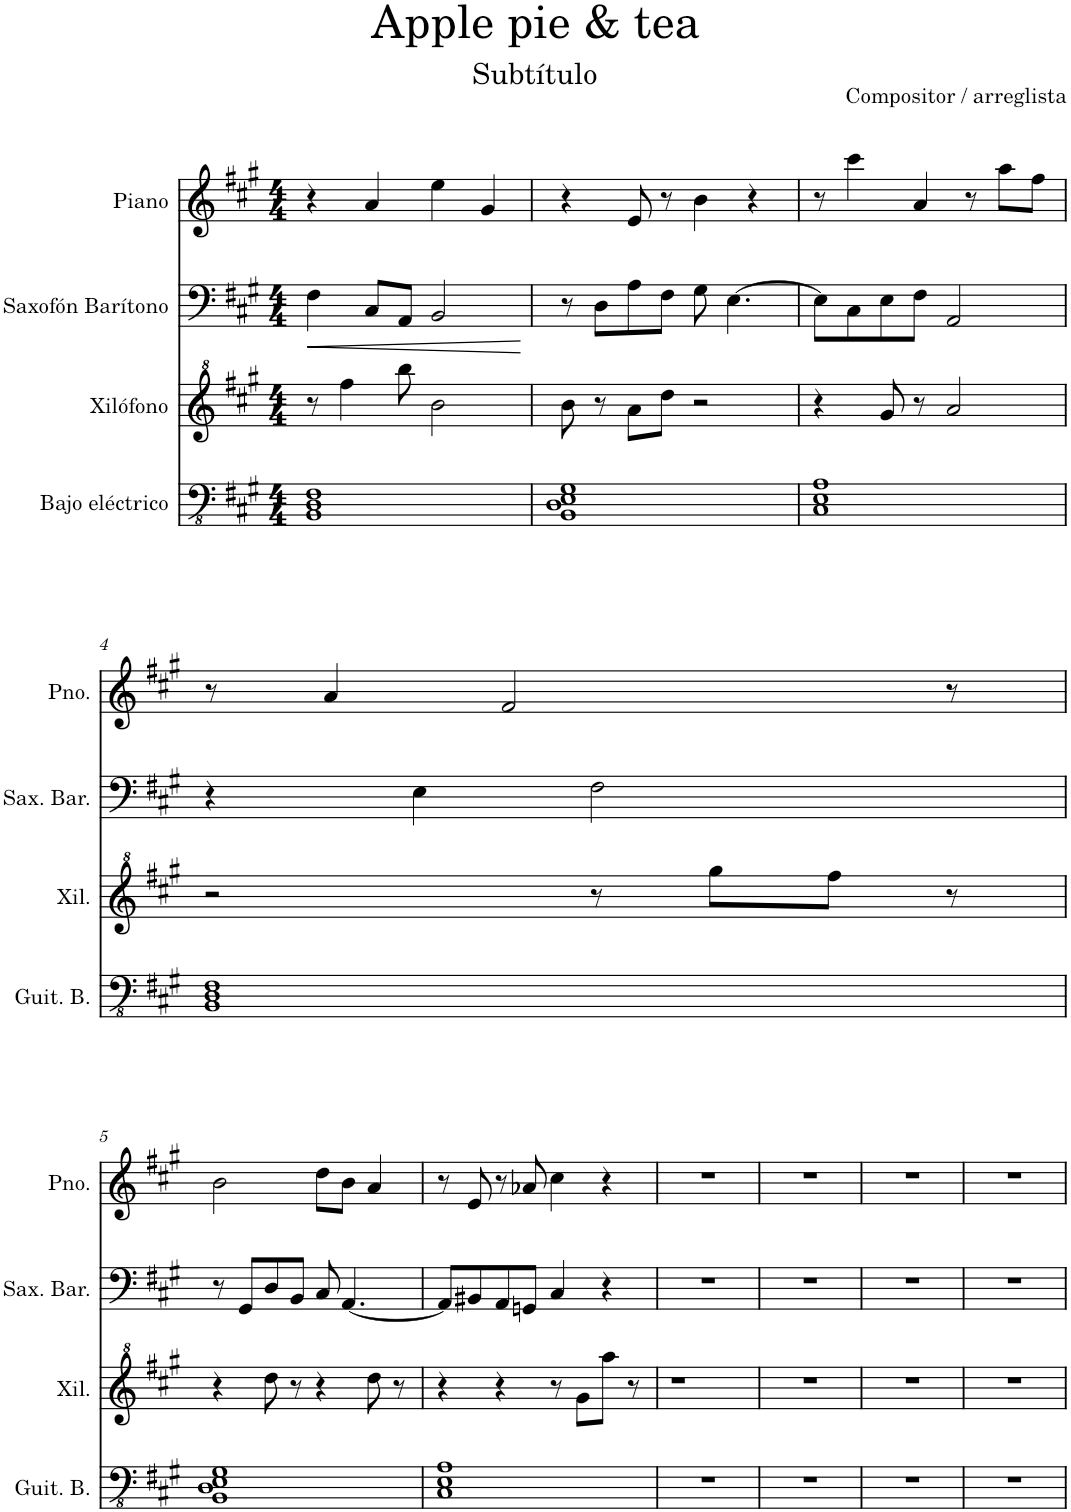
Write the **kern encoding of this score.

**kern	**kern	**kern	**dynam	**kern
*part4	*part3	*part2	*part2	*part1
*staff4	*staff3	*staff2	*staff2	*staff1
*I"Bajo eléctrico	*I"Xilófono	*I"Saxofón Barítono	*	*I"Piano
*	*I'Xil.	*I'Sax. Bar.	*	*I'Pno.
*clefFv4	*clefG^2	*clefF4	*	*clefG2
*	*	*Trd12c21	*	*
*k[f#c#g#]	*k[f#c#g#]	*k[f#c#g#]	*	*k[f#c#g#]
*M4/4	*M4/4	*M4/4	*	*M4/4
=1	=1	=1	=1	=1
!	!	!	!LO:HP:b	!
1BBB 1DD 1FF#	8r	4F#\	<	4r
.	4fff#\	.	.	.
.	.	8C#/L	.	4a/
.	8bbb\	8AA/J	.	.
.	2bb\	2BB/	.	4ee\
.	.	.	.	4g#/
.	.	.	[	.
=2	=2	=2	=2	=2
1BBB 1DD 1EE 1GG#	8bb\	8r	.	4r
.	8r	8D\L	.	.
.	8aa\L	8A\	.	8e/
.	8ddd\J	8F#\J	.	8r
.	2r	8G#\	.	4b\
.	.	[4.E\	.	.
.	.	.	.	4r
=3	=3	=3	=3	=3
1CC# 1EE 1AA	4r	8E\L]	.	8r
.	.	8C#\	.	4ccc#\
.	8gg#/	8E\	.	.
.	8r	8F#\J	.	4a/
.	2aa/	2AA/	.	.
.	.	.	.	8r
.	.	.	.	8aa\L
.	.	.	.	8ff#\J
!!LO:LB:g=z
=4	=4	=4	=4	=4
1BBB 1DD 1FF#	2r	4r	.	8r
.	.	.	.	4a/
.	.	4E\	.	.
.	.	.	.	2f#/
.	8r	2F#\	.	.
.	8ggg#\L	.	.	.
.	8fff#\J	.	.	.
.	8r	.	.	8r
!!LO:LB:g=z
=5	=5	=5	=5	=5
1BBB 1DD 1EE 1GG#	4r	8r	.	2b\
.	.	8GG#/L	.	.
.	8ddd\	8D/	.	.
.	8r	8BB/J	.	.
.	4r	8C#/	.	8dd\L
.	.	[4.AA/	.	8b\J
.	8ddd\	.	.	4a/
.	8r	.	.	.
=6	=6	=6	=6	=6
1CC# 1EE 1AA	4r	8AA/L]	.	8r
.	.	8BB#X/	.	8e/
.	4r	8AA/	.	8r
.	.	8GGn/J	.	8a-X/
.	8r	4C#/	.	4cc#\
.	8gg#\L	.	.	.
.	8aaa\J	4r	.	4r
.	8r	.	.	.
=7	=7	=7	=7	=7
1r	1r	1r	.	1r
=8	=8	=8	=8	=8
1r	1r	1r	.	1r
=9	=9	=9	=9	=9
1r	1r	1r	.	1r
=10	=10	=10	=10	=10
1r	1r	1r	.	1r
=	=	=	=	=
*-	*-	*-	*-	*-
